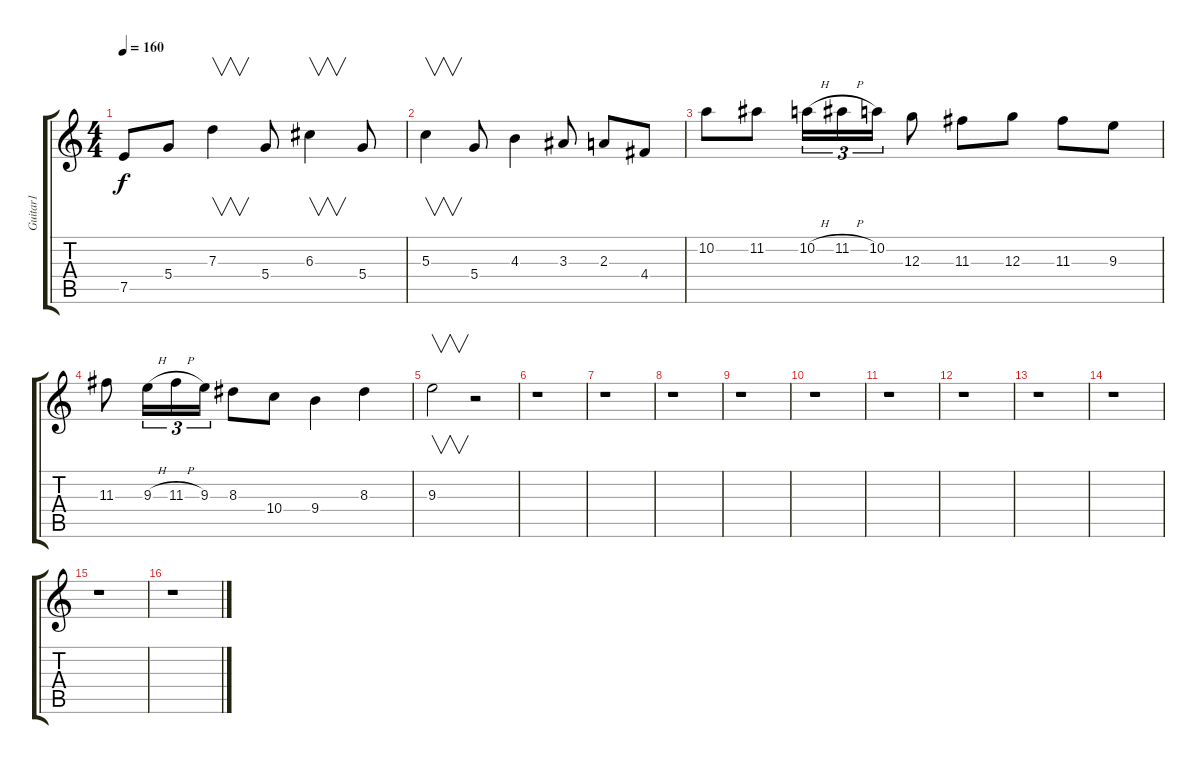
\track ("Guitar1" "Guitar1") {instrument distortionguitar}
\staff {score tabs}
\tuning (E4 B3 G3 D3 A2 E2) {hide}
\ts (4 4)
\tempo 160
\clef g2
\ks c
7.5.8{dy f} 5.4.8 7.3.4{v} 5.4.8 6.3.4{v} 5.4.8 |
5.3.4{v} 5.4.8 4.3.4 3.3.8 2.3.8 4.4.8 |
10.2.8 11.2.8 10.2{h}.16{tu (3 2)} 11.2{h}.16{tu (3 2)} 10.2.16{tu (3 2)} 12.3.8 11.3.8 12.3.8 11.3.8 9.3.8 |
11.3.8 9.3{h}.16{tu (3 2)} 11.3{h}.16{tu (3 2)} 9.3.16{tu (3 2)} 8.3.8 10.4.8 9.4.4 8.3.4 |
9.3.2{v} r.2 |
r.1 |
r.1 |
r.1 |
r.1 |
r.1 |
r.1 |
r.1 |
r.1 |
r.1 |
r.1 |
r.1
